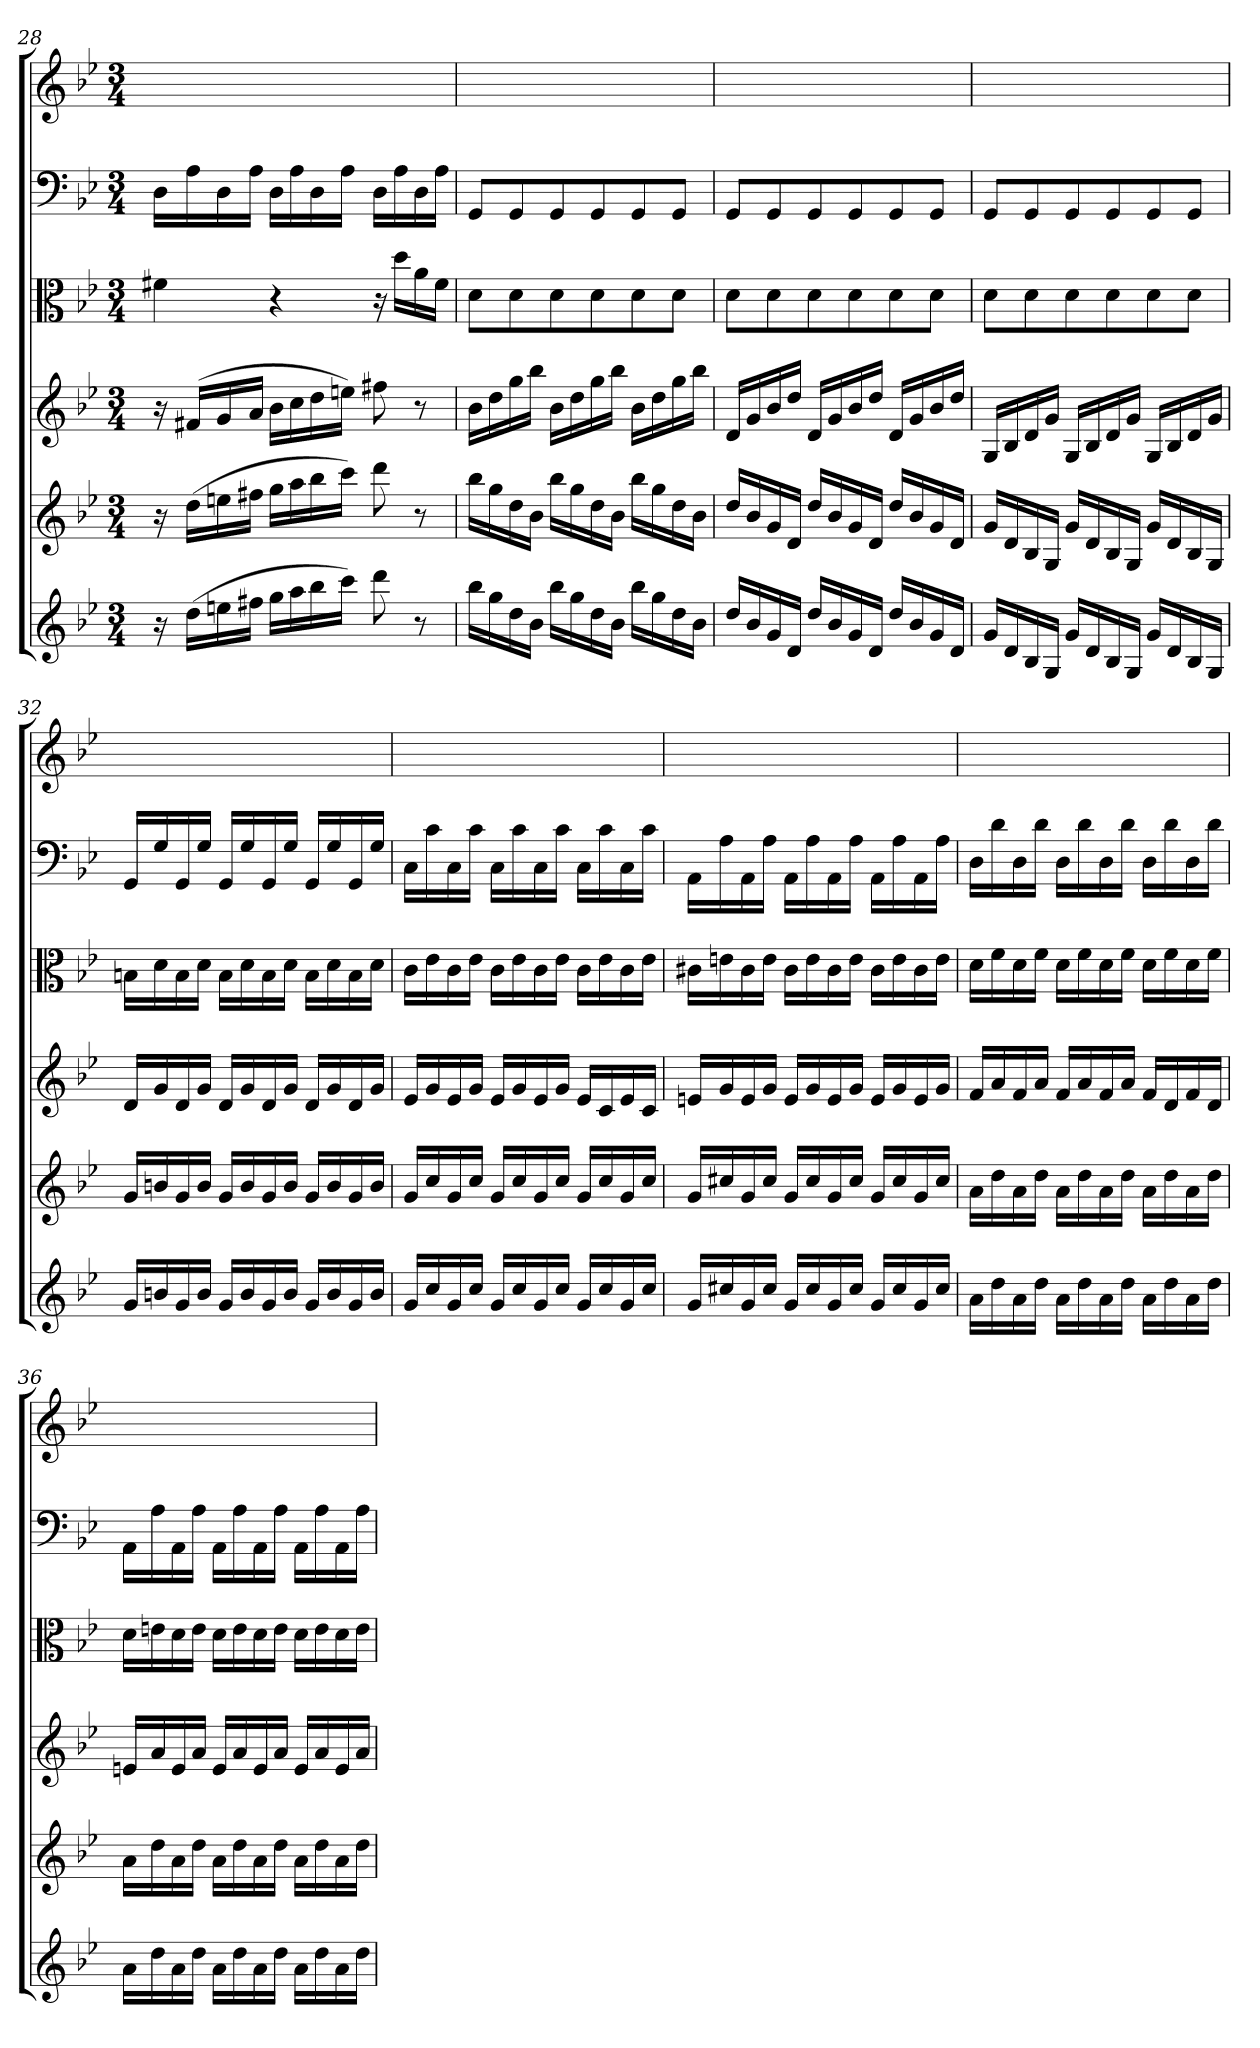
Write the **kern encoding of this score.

**kern	**kern	**kern	**kern	**kern	**kern
*part6	*part5	*part4	*part3	*part2	*part1
*staff6	*staff5	*staff4	*staff3	*staff2	*staff1
*clefG2	*clefG2	*clefG2	*clefC3	*clefF4	*clefG2
*k[b-e-]	*k[b-e-]	*k[b-e-]	*k[b-e-]	*k[b-e-]	*k[b-e-]
*g:	*g:	*g:	*g:	*g:	*g:
*M3/4	*M3/4	*M3/4	*M3/4	*M3/4	*M3/4
=28	=28	=28	=28	=28	=28
16r	16r	16r	4f#X\	16D\LL	2.ryy
(16dd\LL	(16dd\LL	(16f#X/LL	.	16A\	.
16een\	16een\	16g/	.	16D\	.
16ff#X\JJ	16ff#X\JJ	16a/JJ	.	16A\JJ	.
16gg\LL	16gg\LL	16b-\LL	4r	16D\LL	.
16aa\	16aa\	16cc\	.	16A\	.
16bb-\	16bb-\	16dd\	.	16D\	.
16ccc\JJ)	16ccc\JJ)	16een\JJ)	.	16A\JJ	.
8ddd\	8ddd\	8ff#X\	16r	16D\LL	.
.	.	.	16dd\LL	16A\	.
8r	8r	8r	16a\	16D\	.
.	.	.	16f#\JJ	16A\JJ	.
=29	=29	=29	=29	=29	=29
16bb-\LL	16bb-\LL	16b-\LL	8d\L	8GG/L	2.ryy
16gg\	16gg\	16dd\	.	.	.
16dd\	16dd\	16gg\	8d\	8GG/	.
16b-\JJ	16b-\JJ	16bb-\JJ	.	.	.
16bb-\LL	16bb-\LL	16b-\LL	8d\	8GG/	.
16gg\	16gg\	16dd\	.	.	.
16dd\	16dd\	16gg\	8d\	8GG/	.
16b-\JJ	16b-\JJ	16bb-\JJ	.	.	.
16bb-\LL	16bb-\LL	16b-\LL	8d\	8GG/	.
16gg\	16gg\	16dd\	.	.	.
16dd\	16dd\	16gg\	8d\J	8GG/J	.
16b-\JJ	16b-\JJ	16bb-\JJ	.	.	.
=30	=30	=30	=30	=30	=30
16dd/LL	16dd/LL	16d/LL	8d\L	8GG/L	2.ryy
16b-/	16b-/	16g/	.	.	.
16g/	16g/	16b-/	8d\	8GG/	.
16d/JJ	16d/JJ	16dd/JJ	.	.	.
16dd/LL	16dd/LL	16d/LL	8d\	8GG/	.
16b-/	16b-/	16g/	.	.	.
16g/	16g/	16b-/	8d\	8GG/	.
16d/JJ	16d/JJ	16dd/JJ	.	.	.
16dd/LL	16dd/LL	16d/LL	8d\	8GG/	.
16b-/	16b-/	16g/	.	.	.
16g/	16g/	16b-/	8d\J	8GG/J	.
16d/JJ	16d/JJ	16dd/JJ	.	.	.
=31	=31	=31	=31	=31	=31
16g/LL	16g/LL	16G/LL	8d\L	8GG/L	2.ryy
16d/	16d/	16B-/	.	.	.
16B-/	16B-/	16d/	8d\	8GG/	.
16G/JJ	16G/JJ	16g/JJ	.	.	.
16g/LL	16g/LL	16G/LL	8d\	8GG/	.
16d/	16d/	16B-/	.	.	.
16B-/	16B-/	16d/	8d\	8GG/	.
16G/JJ	16G/JJ	16g/JJ	.	.	.
16g/LL	16g/LL	16G/LL	8d\	8GG/	.
16d/	16d/	16B-/	.	.	.
16B-/	16B-/	16d/	8d\J	8GG/J	.
16G/JJ	16G/JJ	16g/JJ	.	.	.
=32	=32	=32	=32	=32	=32
16g/LL	16g/LL	16d/LL	16Bn\LL	16GG/LL	2.ryy
16bn/	16bn/	16g/	16d\	16G/	.
16g/	16g/	16d/	16B\	16GG/	.
16b/JJ	16b/JJ	16g/JJ	16d\JJ	16G/JJ	.
16g/LL	16g/LL	16d/LL	16B\LL	16GG/LL	.
16b/	16b/	16g/	16d\	16G/	.
16g/	16g/	16d/	16B\	16GG/	.
16b/JJ	16b/JJ	16g/JJ	16d\JJ	16G/JJ	.
16g/LL	16g/LL	16d/LL	16B\LL	16GG/LL	.
16b/	16b/	16g/	16d\	16G/	.
16g/	16g/	16d/	16B\	16GG/	.
16b/JJ	16b/JJ	16g/JJ	16d\JJ	16G/JJ	.
=33	=33	=33	=33	=33	=33
16g/LL	16g/LL	16e-/LL	16c\LL	16C\LL	2.ryy
16cc/	16cc/	16g/	16e-\	16c\	.
16g/	16g/	16e-/	16c\	16C\	.
16cc/JJ	16cc/JJ	16g/JJ	16e-\JJ	16c\JJ	.
16g/LL	16g/LL	16e-/LL	16c\LL	16C\LL	.
16cc/	16cc/	16g/	16e-\	16c\	.
16g/	16g/	16e-/	16c\	16C\	.
16cc/JJ	16cc/JJ	16g/JJ	16e-\JJ	16c\JJ	.
16g/LL	16g/LL	16e-/LL	16c\LL	16C\LL	.
16cc/	16cc/	16c/	16e-\	16c\	.
16g/	16g/	16e-/	16c\	16C\	.
16cc/JJ	16cc/JJ	16c/JJ	16e-\JJ	16c\JJ	.
=34	=34	=34	=34	=34	=34
16g/LL	16g/LL	16en/LL	16c#X\LL	16AA\LL	2.ryy
16cc#X/	16cc#X/	16g/	16en\	16A\	.
16g/	16g/	16e/	16c#\	16AA\	.
16cc#/JJ	16cc#/JJ	16g/JJ	16e\JJ	16A\JJ	.
16g/LL	16g/LL	16e/LL	16c#\LL	16AA\LL	.
16cc#/	16cc#/	16g/	16e\	16A\	.
16g/	16g/	16e/	16c#\	16AA\	.
16cc#/JJ	16cc#/JJ	16g/JJ	16e\JJ	16A\JJ	.
16g/LL	16g/LL	16e/LL	16c#\LL	16AA\LL	.
16cc#/	16cc#/	16g/	16e\	16A\	.
16g/	16g/	16e/	16c#\	16AA\	.
16cc#/JJ	16cc#/JJ	16g/JJ	16e\JJ	16A\JJ	.
=35	=35	=35	=35	=35	=35
16a\LL	16a\LL	16f/LL	16d\LL	16D\LL	2.ryy
16dd\	16dd\	16a/	16f\	16d\	.
16a\	16a\	16f/	16d\	16D\	.
16dd\JJ	16dd\JJ	16a/JJ	16f\JJ	16d\JJ	.
16a\LL	16a\LL	16f/LL	16d\LL	16D\LL	.
16dd\	16dd\	16a/	16f\	16d\	.
16a\	16a\	16f/	16d\	16D\	.
16dd\JJ	16dd\JJ	16a/JJ	16f\JJ	16d\JJ	.
16a\LL	16a\LL	16f/LL	16d\LL	16D\LL	.
16dd\	16dd\	16d/	16f\	16d\	.
16a\	16a\	16f/	16d\	16D\	.
16dd\JJ	16dd\JJ	16d/JJ	16f\JJ	16d\JJ	.
=36	=36	=36	=36	=36	=36
16a\LL	16a\LL	16en/LL	16d\LL	16AA\LL	2.ryy
16dd\	16dd\	16a/	16en\	16A\	.
16a\	16a\	16e/	16d\	16AA\	.
16dd\JJ	16dd\JJ	16a/JJ	16e\JJ	16A\JJ	.
16a\LL	16a\LL	16e/LL	16d\LL	16AA\LL	.
16dd\	16dd\	16a/	16e\	16A\	.
16a\	16a\	16e/	16d\	16AA\	.
16dd\JJ	16dd\JJ	16a/JJ	16e\JJ	16A\JJ	.
16a\LL	16a\LL	16e/LL	16d\LL	16AA\LL	.
16dd\	16dd\	16a/	16e\	16A\	.
16a\	16a\	16e/	16d\	16AA\	.
16dd\JJ	16dd\JJ	16a/JJ	16e\JJ	16A\JJ	.
=	=	=	=	=	=
*-	*-	*-	*-	*-	*-
